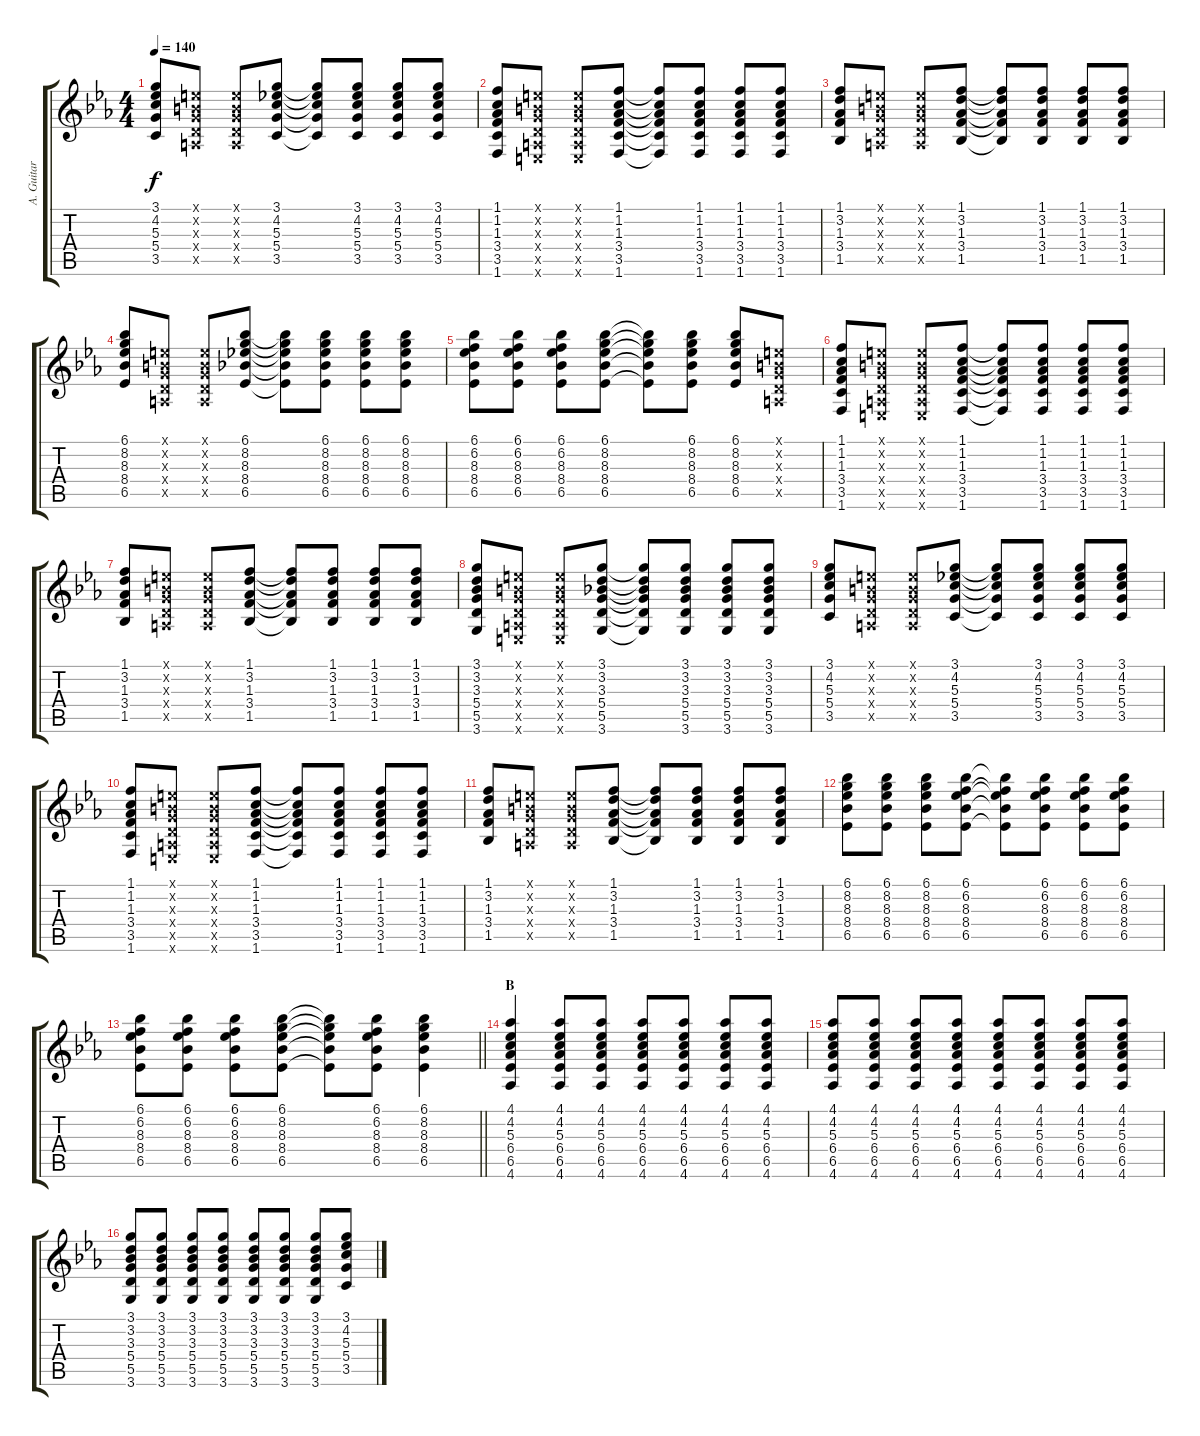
\track ("A. Guitar" "A. Guitar") {instrument acousticguitarsteel}
\staff {score tabs}
\tuning (E4 B3 G3 D3 A2 E2) {hide}
\ts (4 4)
\tempo 140
\clef g2
\ks eb
(3.1 4.2 5.3 5.4 3.5).8{dy f} (0.1{x} 0.2{x} 0.3{x} 0.4{x} 0.5{x}).8 (0.1{x} 0.2{x} 0.3{x} 0.4{x} 0.5{x}).8 (3.1 4.2 5.3 5.4 3.5).8 (3.1{t} 4.2{t} 5.3{t} 5.4{t} 3.5{t}).8 (3.1 4.2 5.3 5.4 3.5).8 (3.1 4.2 5.3 5.4 3.5).8 (3.1 4.2 5.3 5.4 3.5).8 |
(1.1 1.2 1.3 3.4 3.5 1.6).8 (0.1{x} 0.2{x} 0.3{x} 0.4{x} 0.5{x} 0.6{x}).8 (0.1{x} 0.2{x} 0.3{x} 0.4{x} 0.5{x} 0.6{x}).8 (1.1 1.2 1.3 3.4 3.5 1.6).8 (1.1{t} 1.2{t} 1.3{t} 3.4{t} 3.5{t} 1.6{t}).8 (1.1 1.2 1.3 3.4 3.5 1.6).8 (1.1 1.2 1.3 3.4 3.5 1.6).8 (1.1 1.2 1.3 3.4 3.5 1.6).8 |
(1.1 3.2 1.3 3.4 1.5).8 (0.1{x} 0.2{x} 0.3{x} 0.4{x} 0.5{x}).8 (0.1{x} 0.2{x} 0.3{x} 0.4{x} 0.5{x}).8 (1.1 3.2 1.3 3.4 1.5).8 (1.1{t} 3.2{t} 1.3{t} 3.4{t} 1.5{t}).8 (1.1 3.2 1.3 3.4 1.5).8 (1.1 3.2 1.3 3.4 1.5).8 (1.1 3.2 1.3 3.4 1.5).8 |
(6.1 8.2 8.3 8.4 6.5).8 (0.1{x} 0.2{x} 0.3{x} 0.4{x} 0.5{x}).8 (0.1{x} 0.2{x} 0.3{x} 0.4{x} 0.5{x}).8 (6.1 8.2 8.3 8.4 6.5).8 (6.1{t} 8.2{t} 8.3{t} 8.4{t} 6.5{t}).8 (6.1 8.2 8.3 8.4 6.5).8 (6.1 8.2 8.3 8.4 6.5).8 (6.1 8.2 8.3 8.4 6.5).8 |
(6.1 6.2 8.3 8.4 6.5).8 (6.1 6.2 8.3 8.4 6.5).8 (6.1 6.2 8.3 8.4 6.5).8 (6.1 8.2 8.3 8.4 6.5).8 (6.1{t} 8.2{t} 8.3{t} 8.4{t} 6.5{t}).8 (6.1 8.2 8.3 8.4 6.5).8 (6.1 8.2 8.3 8.4 6.5).8 (0.1{x} 0.2{x} 0.3{x} 0.4{x} 0.5{x}).8 |
(1.1 1.2 1.3 3.4 3.5 1.6).8 (0.1{x} 0.2{x} 0.3{x} 0.4{x} 0.5{x} 0.6{x}).8 (0.1{x} 0.2{x} 0.3{x} 0.4{x} 0.5{x} 0.6{x}).8 (1.1 1.2 1.3 3.4 3.5 1.6).8 (1.1{t} 1.2{t} 1.3{t} 3.4{t} 3.5{t} 1.6{t}).8 (1.1 1.2 1.3 3.4 3.5 1.6).8 (1.1 1.2 1.3 3.4 3.5 1.6).8 (1.1 1.2 1.3 3.4 3.5 1.6).8 |
(1.1 3.2 1.3 3.4 1.5).8 (0.1{x} 0.2{x} 0.3{x} 0.4{x} 0.5{x}).8 (0.1{x} 0.2{x} 0.3{x} 0.4{x} 0.5{x}).8 (1.1 3.2 1.3 3.4 1.5).8 (1.1{t} 3.2{t} 1.3{t} 3.4{t} 1.5{t}).8 (1.1 3.2 1.3 3.4 1.5).8 (1.1 3.2 1.3 3.4 1.5).8 (1.1 3.2 1.3 3.4 1.5).8 |
(3.1 3.2 3.3 5.4 5.5 3.6).8 (0.1{x} 0.2{x} 0.3{x} 0.4{x} 0.5{x} 0.6{x}).8 (0.1{x} 0.2{x} 0.3{x} 0.4{x} 0.5{x} 0.6{x}).8 (3.1 3.2 3.3 5.4 5.5 3.6).8 (3.1{t} 3.2{t} 3.3{t} 5.4{t} 5.5{t} 3.6{t}).8 (3.1 3.2 3.3 5.4 5.5 3.6).8 (3.1 3.2 3.3 5.4 5.5 3.6).8 (3.1 3.2 3.3 5.4 5.5 3.6).8 |
(3.1 4.2 5.3 5.4 3.5).8 (0.1{x} 0.2{x} 0.3{x} 0.4{x} 0.5{x}).8 (0.1{x} 0.2{x} 0.3{x} 0.4{x} 0.5{x}).8 (3.1 4.2 5.3 5.4 3.5).8 (3.1{t} 4.2{t} 5.3{t} 5.4{t} 3.5{t}).8 (3.1 4.2 5.3 5.4 3.5).8 (3.1 4.2 5.3 5.4 3.5).8 (3.1 4.2 5.3 5.4 3.5).8 |
(1.1 1.2 1.3 3.4 3.5 1.6).8 (0.1{x} 0.2{x} 0.3{x} 0.4{x} 0.5{x} 0.6{x}).8 (0.1{x} 0.2{x} 0.3{x} 0.4{x} 0.5{x} 0.6{x}).8 (1.1 1.2 1.3 3.4 3.5 1.6).8 (1.1{t} 1.2{t} 1.3{t} 3.4{t} 3.5{t} 1.6{t}).8 (1.1 1.2 1.3 3.4 3.5 1.6).8 (1.1 1.2 1.3 3.4 3.5 1.6).8 (1.1 1.2 1.3 3.4 3.5 1.6).8 |
(1.1 3.2 1.3 3.4 1.5).8 (0.1{x} 0.2{x} 0.3{x} 0.4{x} 0.5{x}).8 (0.1{x} 0.2{x} 0.3{x} 0.4{x} 0.5{x}).8 (1.1 3.2 1.3 3.4 1.5).8 (1.1{t} 3.2{t} 1.3{t} 3.4{t} 1.5{t}).8 (1.1 3.2 1.3 3.4 1.5).8 (1.1 3.2 1.3 3.4 1.5).8 (1.1 3.2 1.3 3.4 1.5).8 |
(6.1 8.2 8.3 8.4 6.5).8 (6.1 8.2 8.3 8.4 6.5).8 (6.1 8.2 8.3 8.4 6.5).8 (6.1 6.2 8.3 8.4 6.5).8 (6.1{t} 6.2{t} 8.3{t} 8.4{t} 6.5{t}).8 (6.1 6.2 8.3 8.4 6.5).8 (6.1 6.2 8.3 8.4 6.5).8 (6.1 6.2 8.3 8.4 6.5).8 |
\barLineRight lightlight
(6.1 6.2 8.3 8.4 6.5).8 (6.1 6.2 8.3 8.4 6.5).8 (6.1 6.2 8.3 8.4 6.5).8 (6.1 8.2 8.3 8.4 6.5).8 (6.1{t} 8.2{t} 8.3{t} 8.4{t} 6.5{t}).8 (6.1 6.2 8.3 8.4 6.5).8 (6.1 8.2 8.3 8.4 6.5).4 |
\section ("" "B")
(4.1 4.2 5.3 6.4 6.5 4.6).4 (4.1 4.2 5.3 6.4 6.5 4.6).8 (4.1 4.2 5.3 6.4 6.5 4.6).8 (4.1 4.2 5.3 6.4 6.5 4.6).8 (4.1 4.2 5.3 6.4 6.5 4.6).8 (4.1 4.2 5.3 6.4 6.5 4.6).8 (4.1 4.2 5.3 6.4 6.5 4.6).8 |
(4.1 4.2 5.3 6.4 6.5 4.6).8 (4.1 4.2 5.3 6.4 6.5 4.6).8 (4.1 4.2 5.3 6.4 6.5 4.6).8 (4.1 4.2 5.3 6.4 6.5 4.6).8 (4.1 4.2 5.3 6.4 6.5 4.6).8 (4.1 4.2 5.3 6.4 6.5 4.6).8 (4.1 4.2 5.3 6.4 6.5 4.6).8 (4.1 4.2 5.3 6.4 6.5 4.6).8 |
(3.1 3.2 3.3 5.4 5.5 3.6).8 (3.1 3.2 3.3 5.4 5.5 3.6).8 (3.1 3.2 3.3 5.4 5.5 3.6).8 (3.1 3.2 3.3 5.4 5.5 3.6).8 (3.1 3.2 3.3 5.4 5.5 3.6).8 (3.1 3.2 3.3 5.4 5.5 3.6).8 (3.1 3.2 3.3 5.4 5.5 3.6).8 (3.1 4.2 5.3 5.4 3.5).8
